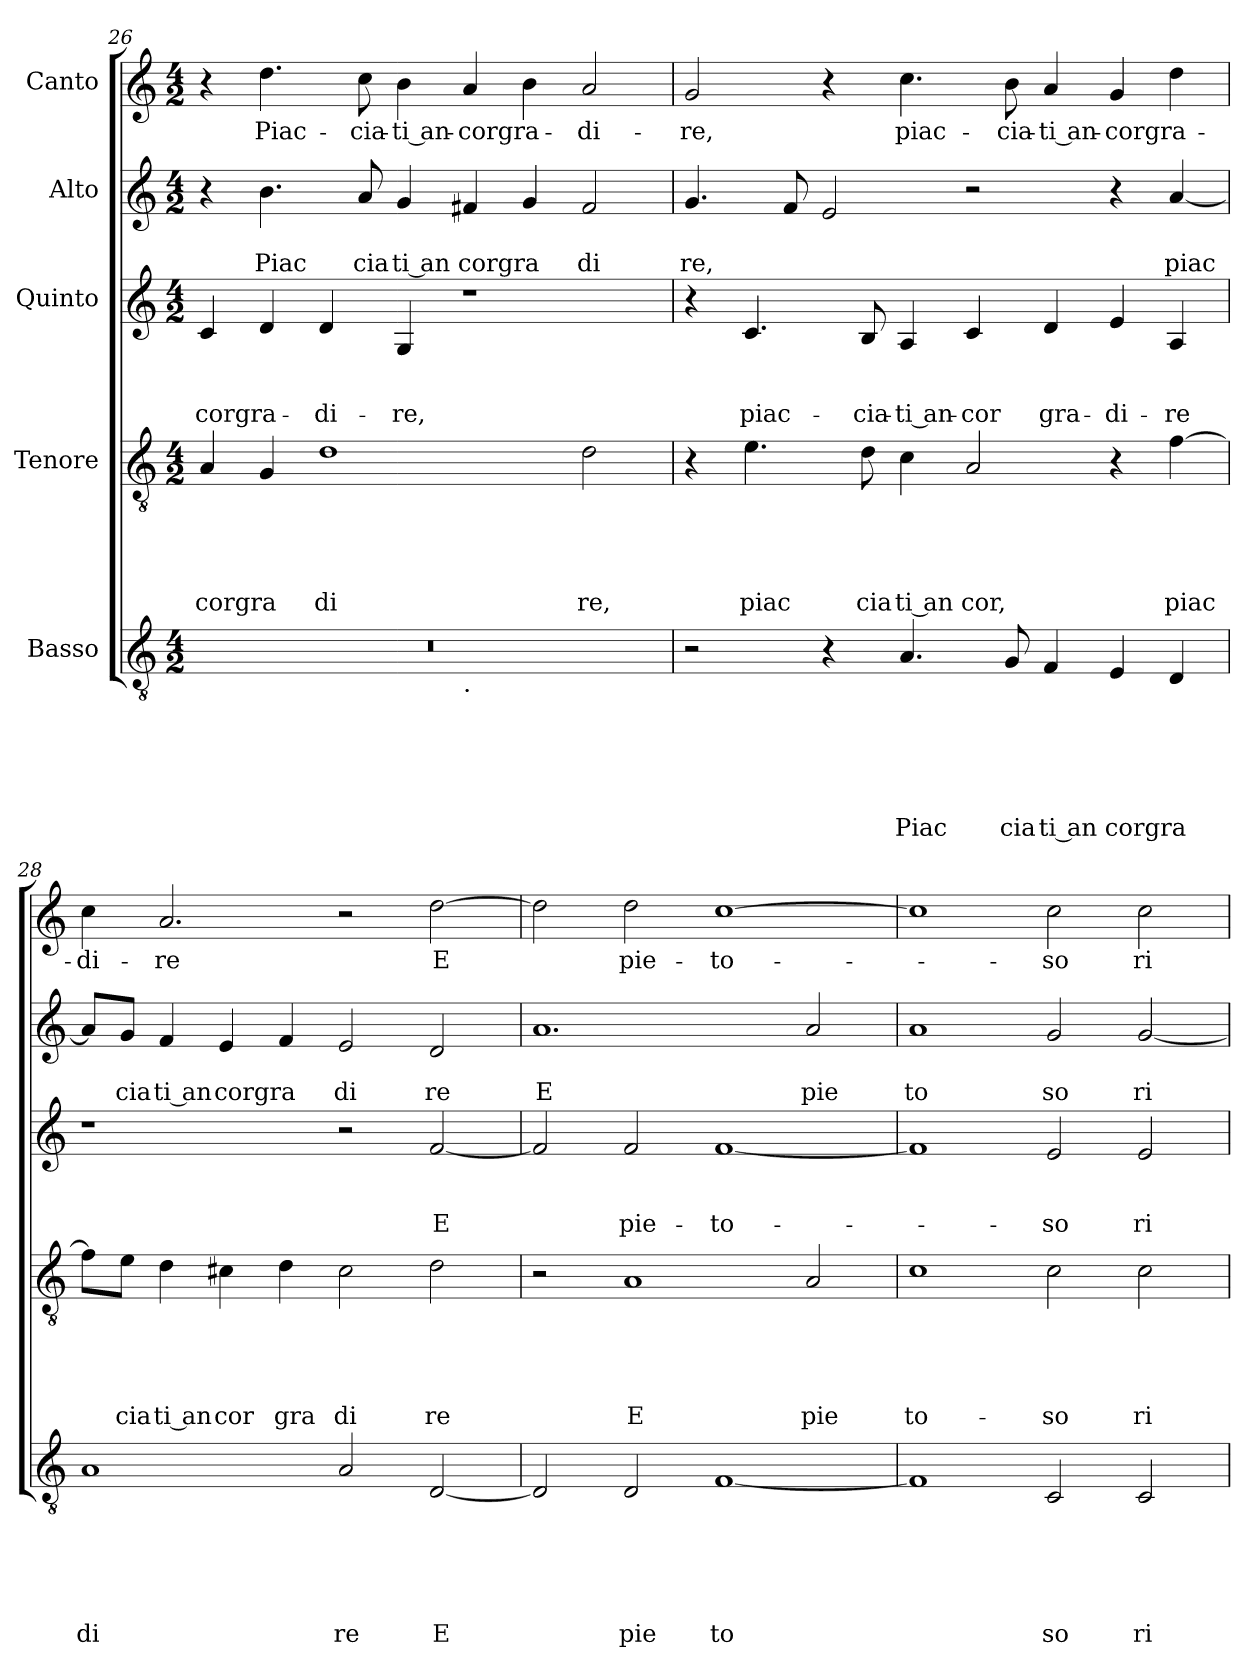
**kern	**text	**text	**text	**text	**text	**text	**kern	**text	**text	**text	**text	**text	**kern	**text	**text	**text	**kern	**text	**text	**kern	**text
*part5	*part5	*part5	*part5	*part5	*part5	*part5	*part4	*part4	*part4	*part4	*part4	*part4	*part3	*part3	*part3	*part3	*part2	*part2	*part2	*part1	*part1
*staff5	*staff5	*staff5	*staff5	*staff5	*staff5	*staff5	*staff4	*staff4	*staff4	*staff4	*staff4	*staff4	*staff3	*staff3	*staff3	*staff3	*staff2	*staff2	*staff2	*staff1	*staff1
*I"Basso	*	*	*	*	*	*	*I"Tenore	*	*	*	*	*	*I"Quinto	*	*	*	*I"Alto	*	*	*I"Canto	*
*clefGv2	*	*	*	*	*	*	*clefGv2	*	*	*	*	*	*clefG2	*	*	*	*clefG2	*	*	*clefG2	*
*k[]	*	*	*	*	*	*	*k[]	*	*	*	*	*	*k[]	*	*	*	*k[]	*	*	*k[]	*
*C:	*	*	*	*	*	*	*C:	*	*	*	*	*	*C:	*	*	*	*C:	*	*	*C:	*
*M4/2	*	*	*	*	*	*	*M4/2	*	*	*	*	*	*M4/2	*	*	*	*M4/2	*	*	*M4/2	*
=26	=26	=26	=26	=26	=26	=26	=26	=26	=26	=26	=26	=26	=26	=26	=26	=26	=26	=26	=26	=26	=26
!	!	!	!	!	!	!	!	!	!	!	!	!LO:LY:b	!	!	!	!LO:LY:b	!	!	!	!	!
*^	*	*	*	*	*	*	*	*	*	*	*	*	*	*	*	*	*	*	*	*	*
0r	1ryy	.	.	.	.	.	.	4A/	.	.	.	.	corgra	4c/	.	.	-corgra-	4r	.	.	4r	.
!	!	!	!	!	!	!	!	!	!	!	!	!	!	!	!	!	!	!	!	!LO:LY:b	!	!LO:LY:b
.	.	.	.	.	.	.	.	4G/	.	.	.	.	.	4d/	.	.	.	4.b\	.	Piac	4.dd\	Piac-
!	!	!	!	!	!	!	!	!	!	!	!	!	!LO:LY:b	!	!	!	!LO:LY:b	!	!	!	!	!
.	.	.	.	.	.	.	.	1d	.	.	.	.	di	4d/	.	.	-di-	.	.	.	.	.
!	!	!	!	!	!	!	!	!	!	!	!	!	!	!	!	!	!	!	!	!LO:LY:b	!	!LO:LY:b
.	.	.	.	.	.	.	.	.	.	.	.	.	.	.	.	.	.	8a/	.	cia	8cc\	-cia-
!	!	!	!	!	!	!	!	!	!	!	!	!	!	!	!	!	!LO:LY:b	!	!	!LO:LY:b:rj	!	!LO:LY:b:rj
.	.	.	.	.	.	.	.	.	.	.	.	.	.	4G/	.	.	-re,	4g/	.	ti an	4b\	-ti an-
!	!LO:TX:b:t=.	!	!	!	!	!	!	!	!	!	!	!	!	!	!	!	!	!	!	!	!	!
!	!	!	!	!	!	!	!	!	!	!	!	!	!	!	!	!	!	!	!	!LO:LY:b	!	!LO:LY:b
.	1ryy	.	.	.	.	.	.	.	.	.	.	.	.	1r	.	.	.	4f#X/	.	corgra	4a/	-corgra-
.	.	.	.	.	.	.	.	.	.	.	.	.	.	.	.	.	.	4g/	.	.	4b\	.
!	!	!	!	!	!	!	!	!	!	!	!	!	!LO:LY:b	!	!	!	!	!	!	!LO:LY:b	!	!LO:LY:b
.	.	.	.	.	.	.	.	2d\	.	.	.	.	re,	.	.	.	.	2f#/	.	di	2a/	-di-
=27	=27	=27	=27	=27	=27	=27	=27	=27	=27	=27	=27	=27	=27	=27	=27	=27	=27	=27	=27	=27	=27	=27
!	!	!	!	!	!	!	!	!	!	!	!	!	!	!	!	!	!	!	!	!LO:LY:b	!	!LO:LY:b
*v	*v	*	*	*	*	*	*	*	*	*	*	*	*	*	*	*	*	*	*	*	*	*
2r	.	.	.	.	.	.	4r	.	.	.	.	.	4r	.	.	.	4.g/	.	re,	2g/	-re,
!	!	!	!	!	!	!	!	!	!	!	!	!LO:LY:b	!	!	!	!LO:LY:b	!	!	!	!	!
.	.	.	.	.	.	.	4.e\	.	.	.	.	piac	4.c/	.	.	piac-	.	.	.	.	.
.	.	.	.	.	.	.	.	.	.	.	.	.	.	.	.	.	8f/	.	.	.	.
4r	.	.	.	.	.	.	.	.	.	.	.	.	.	.	.	.	2e/	.	.	4r	.
!	!	!	!	!	!	!	!	!	!	!	!	!LO:LY:b	!	!	!	!LO:LY:b	!	!	!	!	!
.	.	.	.	.	.	.	8d\	.	.	.	.	cia	8B/	.	.	-cia-	.	.	.	.	.
!	!	!	!	!	!	!LO:LY:b	!	!	!	!	!	!LO:LY:b:rj	!	!	!	!LO:LY:b:rj	!	!	!	!	!LO:LY:b
4.A/	.	.	.	.	.	Piac	4c\	.	.	.	.	ti an	4A/	.	.	-ti an-	.	.	.	4.cc\	piac-
!	!	!	!	!	!	!	!	!	!	!	!	!LO:LY:b	!	!	!	!LO:LY:b	!	!	!	!	!
.	.	.	.	.	.	.	2A/	.	.	.	.	cor,	4c/	.	.	-cor	2r	.	.	.	.
!	!	!	!	!	!	!LO:LY:b	!	!	!	!	!	!	!	!	!	!	!	!	!	!	!LO:LY:b
8G/	.	.	.	.	.	cia	.	.	.	.	.	.	.	.	.	.	.	.	.	8b\	-cia-
!	!	!	!	!	!	!LO:LY:b:rj	!	!	!	!	!	!	!	!	!	!LO:LY:b	!	!	!	!	!LO:LY:b:rj
4F/	.	.	.	.	.	ti an	.	.	.	.	.	.	4d/	.	.	gra-	.	.	.	4a/	-ti an-
!	!	!	!	!	!	!LO:LY:b	!	!	!	!	!	!	!	!	!	!LO:LY:b	!	!	!	!	!LO:LY:b
4E/	.	.	.	.	.	corgra	4r	.	.	.	.	.	4e/	.	.	-di-	4r	.	.	4g/	-corgra-
!	!	!	!	!	!	!	!	!	!	!	!	!LO:LY:b	!	!	!	!LO:LY:b	!	!	!LO:LY:b	!	!
4D/	.	.	.	.	.	.	[>4f\	.	.	.	.	piac	4A/	.	.	-re	[<4a/	.	piac	4dd\	.
=28	=28	=28	=28	=28	=28	=28	=28	=28	=28	=28	=28	=28	=28	=28	=28	=28	=28	=28	=28	=28	=28
!	!	!	!	!	!	!LO:LY:b	!	!	!	!	!	!	!	!	!	!	!	!	!	!	!LO:LY:b
1A	.	.	.	.	.	di	8f\L]	.	.	.	.	.	1r	.	.	.	8a/L]	.	.	4cc\	-di-
!	!	!	!	!	!	!	!	!	!	!	!	!LO:LY:b	!	!	!	!	!	!	!LO:LY:b	!	!
.	.	.	.	.	.	.	8e\J	.	.	.	.	cia	.	.	.	.	8g/J	.	cia	.	.
!	!	!	!	!	!	!	!	!	!	!	!	!LO:LY:b:rj	!	!	!	!	!	!	!LO:LY:b:rj	!	!LO:LY:b
.	.	.	.	.	.	.	4d\	.	.	.	.	ti an	.	.	.	.	4f/	.	ti an	2.a/	-re
!	!	!	!	!	!	!	!	!	!	!	!	!LO:LY:b	!	!	!	!	!	!	!LO:LY:b	!	!
.	.	.	.	.	.	.	4c#X\	.	.	.	.	cor	.	.	.	.	4e/	.	corgra	.	.
!	!	!	!	!	!	!	!	!	!	!	!	!LO:LY:b	!	!	!	!	!	!	!	!	!
.	.	.	.	.	.	.	4d\	.	.	.	.	gra	.	.	.	.	4f/	.	.	.	.
!	!	!	!	!	!	!LO:LY:b	!	!	!	!	!	!LO:LY:b	!	!	!	!	!	!	!LO:LY:b	!	!
2A/	.	.	.	.	.	re	2c#\	.	.	.	.	di	2r	.	.	.	2e/	.	di	2r	.
!	!	!	!	!	!	!LO:LY:b	!	!	!	!	!	!LO:LY:b	!	!	!	!LO:LY:b	!	!	!LO:LY:b	!	!LO:LY:b
[<2D/	.	.	.	.	.	E	2d\	.	.	.	.	re	[<2f/	.	.	E	2d/	.	re	[>2dd\	E
=29	=29	=29	=29	=29	=29	=29	=29	=29	=29	=29	=29	=29	=29	=29	=29	=29	=29	=29	=29	=29	=29
!	!	!	!	!	!	!	!	!	!	!	!	!	!	!	!	!	!	!	!LO:LY:b	!	!
2D/]	.	.	.	.	.	.	2r	.	.	.	.	.	2f/]	.	.	.	1.a	.	E	2dd\]	.
!	!	!	!	!	!	!LO:LY:b	!	!	!	!	!	!LO:LY:b	!	!	!	!LO:LY:b	!	!	!	!	!LO:LY:b
2D/	.	.	.	.	.	pie	1A	.	.	.	.	E	2f/	.	.	pie-	.	.	.	2dd\	pie-
!	!	!	!	!	!	!LO:LY:b	!	!	!	!	!	!	!	!	!	!LO:LY:b	!	!	!	!	!LO:LY:b
[<1F	.	.	.	.	.	to	.	.	.	.	.	.	[<1f	.	.	-to-	.	.	.	[<1cc	-to-
!	!	!	!	!	!	!	!	!	!	!	!	!LO:LY:b	!	!	!	!	!	!	!LO:LY:b	!	!
.	.	.	.	.	.	.	2A/	.	.	.	.	pie	.	.	.	.	2a/	.	pie	.	.
!!LO:LB:g=z
=30	=30	=30	=30	=30	=30	=30	=30	=30	=30	=30	=30	=30	=30	=30	=30	=30	=30	=30	=30	=30	=30
!	!	!	!	!	!	!	!	!	!	!	!	!LO:LY:b	!	!	!	!	!	!	!LO:LY:b	!	!
1F]	.	.	.	.	.	.	1c	.	.	.	.	to-	1f]	.	.	.	1a	.	to	1cc]	.
!	!	!	!	!	!	!LO:LY:b	!	!	!	!	!	!LO:LY:b	!	!	!	!LO:LY:b	!	!	!LO:LY:b	!	!LO:LY:b
2C/	.	.	.	.	.	so	2c\	.	.	.	.	-so	2e/	.	.	-so	2g/	.	so	2cc\	-so
!	!	!	!	!	!	!LO:LY:b	!	!	!	!	!	!LO:LY:b	!	!	!	!LO:LY:b	!	!	!LO:LY:b	!	!LO:LY:b
2C/	.	.	.	.	.	ri	2c\	.	.	.	.	ri-	2e/	.	.	ri	[<2g/	.	ri	2cc\	ri-
=	=	=	=	=	=	=	=	=	=	=	=	=	=	=	=	=	=	=	=	=	=
*-	*-	*-	*-	*-	*-	*-	*-	*-	*-	*-	*-	*-	*-	*-	*-	*-	*-	*-	*-	*-	*-
